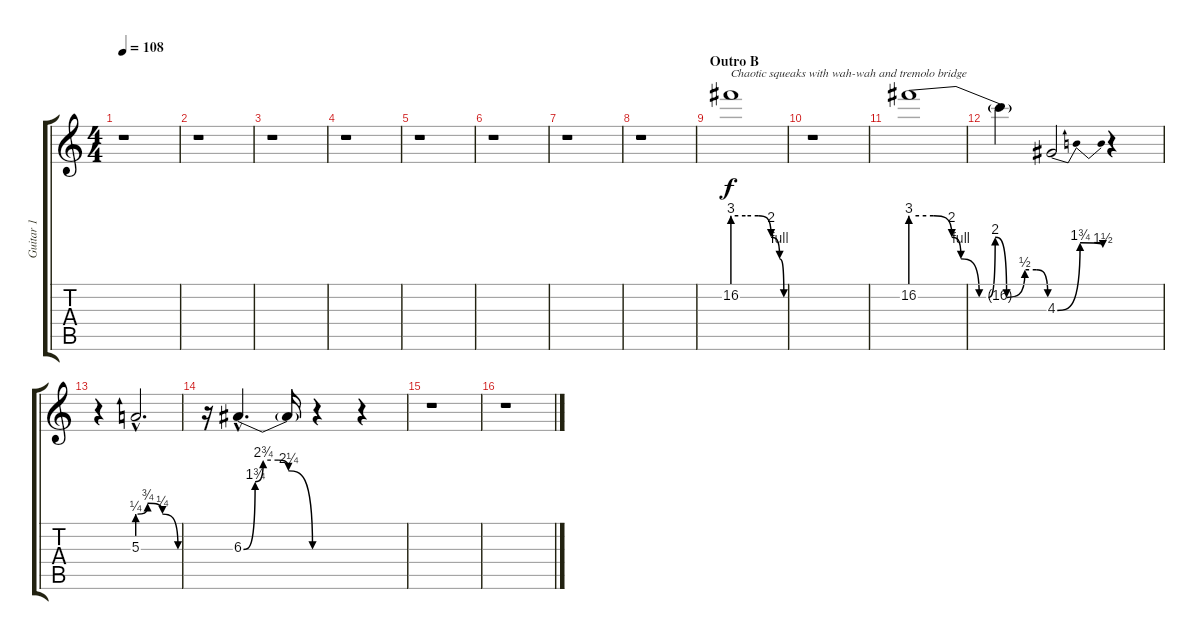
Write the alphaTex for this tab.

\track ("Guitar 1" "Guitar 1") {instrument overdrivenguitar}
\staff {score tabs}
\tuning (Db4 Ab3 E3 B2 Gb2 B1) {hide}
\ts (4 4)
\tempo 108
\clef g2
\ks c
r.1{dy f} |
r.1 |
r.1 |
r.1 |
r.1 |
r.1 |
r.1 |
r.1 |
\section ("" "Outro B")
16.2{be (custom 0 12 15 12 30 12 45 8 55 4 60 0)}.1{txt "Chaotic squeaks with wah-wah and tremolo bridge" volume 10 instrument distortionguitar} |
r.1 |
16.2{be (custom 0 12 10 12 18 8 22 4 30 0 34 0 37 8 42 0 50 2 55 2 60 0)}.1 |
16.2{t}.4 4.3{be (bendrelease 0 0 9 7 44 7 60 6)}.2 r.4 |
r.4 5.3{be (custom 0 1 15 3 37 1 60 0) hac}.2{d} |
r.16 6.3{be (custom 0 0 10 7 17 11 30 11 39 9 60 0) hac}.4{d} 6.3{t}.16 r.4 r.4 |
r.1 |
r.1
